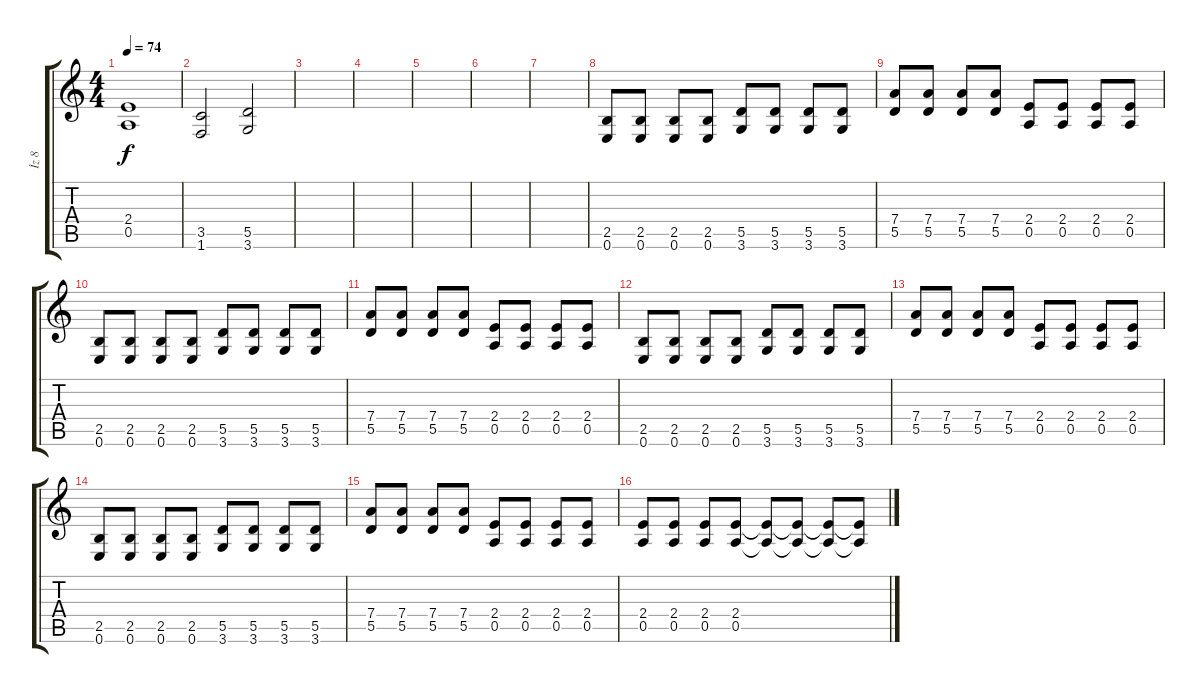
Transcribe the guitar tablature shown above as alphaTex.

\track ("İz 8" "İz 8") {instrument distortionguitar}
\staff {score tabs}
\tuning (E4 B3 G3 D3 A2 E2) {hide}
\ts (4 4)
\tempo 74
\clef g2
\ks c
(2.4 0.5).1{dy f} |
(3.5 1.6).2 (5.5 3.6).2 |
|
|
|
|
|
(2.5 0.6).8{volume 9} (2.5 0.6).8 (2.5 0.6).8 (2.5 0.6).8 (5.5 3.6).8 (5.5 3.6).8 (5.5 3.6).8 (5.5 3.6).8 |
(7.4 5.5).8 (7.4 5.5).8 (7.4 5.5).8 (7.4 5.5).8 (2.4 0.5).8 (2.4 0.5).8 (2.4 0.5).8 (2.4 0.5).8 |
(2.5 0.6).8 (2.5 0.6).8 (2.5 0.6).8 (2.5 0.6).8 (5.5 3.6).8 (5.5 3.6).8 (5.5 3.6).8 (5.5 3.6).8 |
(7.4 5.5).8 (7.4 5.5).8 (7.4 5.5).8 (7.4 5.5).8 (2.4 0.5).8 (2.4 0.5).8 (2.4 0.5).8 (2.4 0.5).8 |
(2.5 0.6).8 (2.5 0.6).8 (2.5 0.6).8 (2.5 0.6).8 (5.5 3.6).8 (5.5 3.6).8 (5.5 3.6).8 (5.5 3.6).8 |
(7.4 5.5).8 (7.4 5.5).8 (7.4 5.5).8 (7.4 5.5).8 (2.4 0.5).8 (2.4 0.5).8 (2.4 0.5).8 (2.4 0.5).8 |
(2.5 0.6).8 (2.5 0.6).8 (2.5 0.6).8 (2.5 0.6).8 (5.5 3.6).8 (5.5 3.6).8 (5.5 3.6).8 (5.5 3.6).8 |
(7.4 5.5).8 (7.4 5.5).8 (7.4 5.5).8 (7.4 5.5).8 (2.4 0.5).8 (2.4 0.5).8 (2.4 0.5).8 (2.4 0.5).8 |
(2.4 0.5).8 (2.4 0.5).8 (2.4 0.5).8 (2.4 0.5).8 (2.4{t} 0.5{t}).8{volume 0} (2.4{t} 0.5{t}).8 (2.4{t} 0.5{t}).8 (2.4{t} 0.5{t}).8
